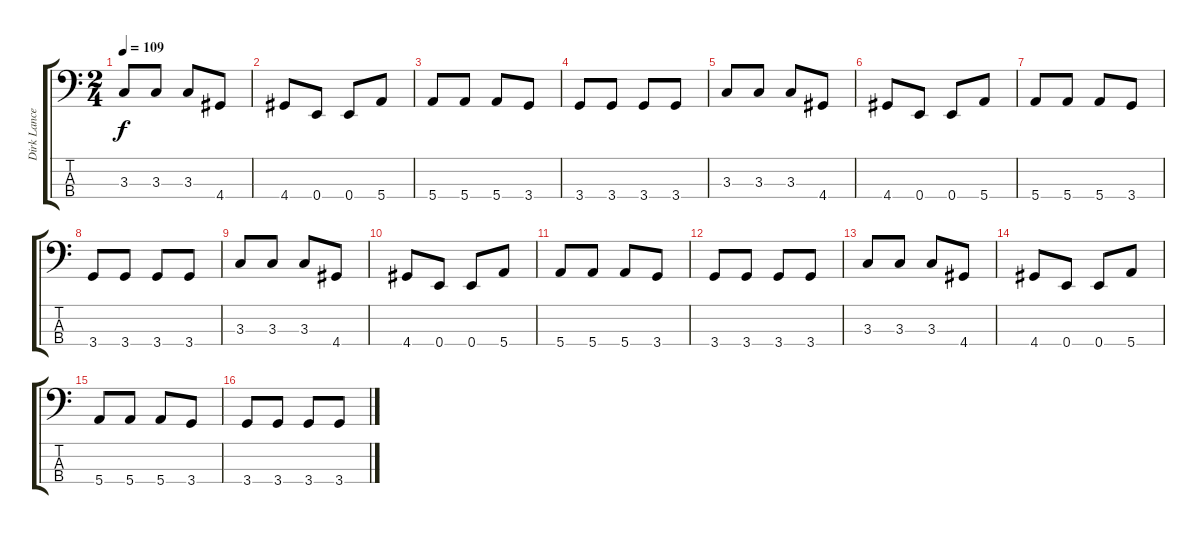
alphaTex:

\track ("Dirk Lance" "Dirk Lance") {instrument electricbassfinger}
\staff {score tabs}
\tuning (G2 D2 A1 E1) {hide}
\ts (2 4)
\tempo 109
\clef f4
\ks c
3.3.8{dy f} 3.3.8 3.3.8 4.4.8 |
4.4.8 0.4.8 0.4.8 5.4.8 |
5.4.8 5.4.8 5.4.8 3.4.8 |
3.4.8 3.4.8 3.4.8 3.4.8 |
3.3.8 3.3.8 3.3.8 4.4.8 |
4.4.8 0.4.8 0.4.8 5.4.8 |
5.4.8 5.4.8 5.4.8 3.4.8 |
3.4.8 3.4.8 3.4.8 3.4.8 |
3.3.8 3.3.8 3.3.8 4.4.8 |
4.4.8 0.4.8 0.4.8 5.4.8 |
5.4.8 5.4.8 5.4.8 3.4.8 |
3.4.8 3.4.8 3.4.8 3.4.8 |
3.3.8 3.3.8 3.3.8 4.4.8 |
4.4.8 0.4.8 0.4.8 5.4.8 |
5.4.8 5.4.8 5.4.8 3.4.8 |
3.4.8 3.4.8 3.4.8 3.4.8
